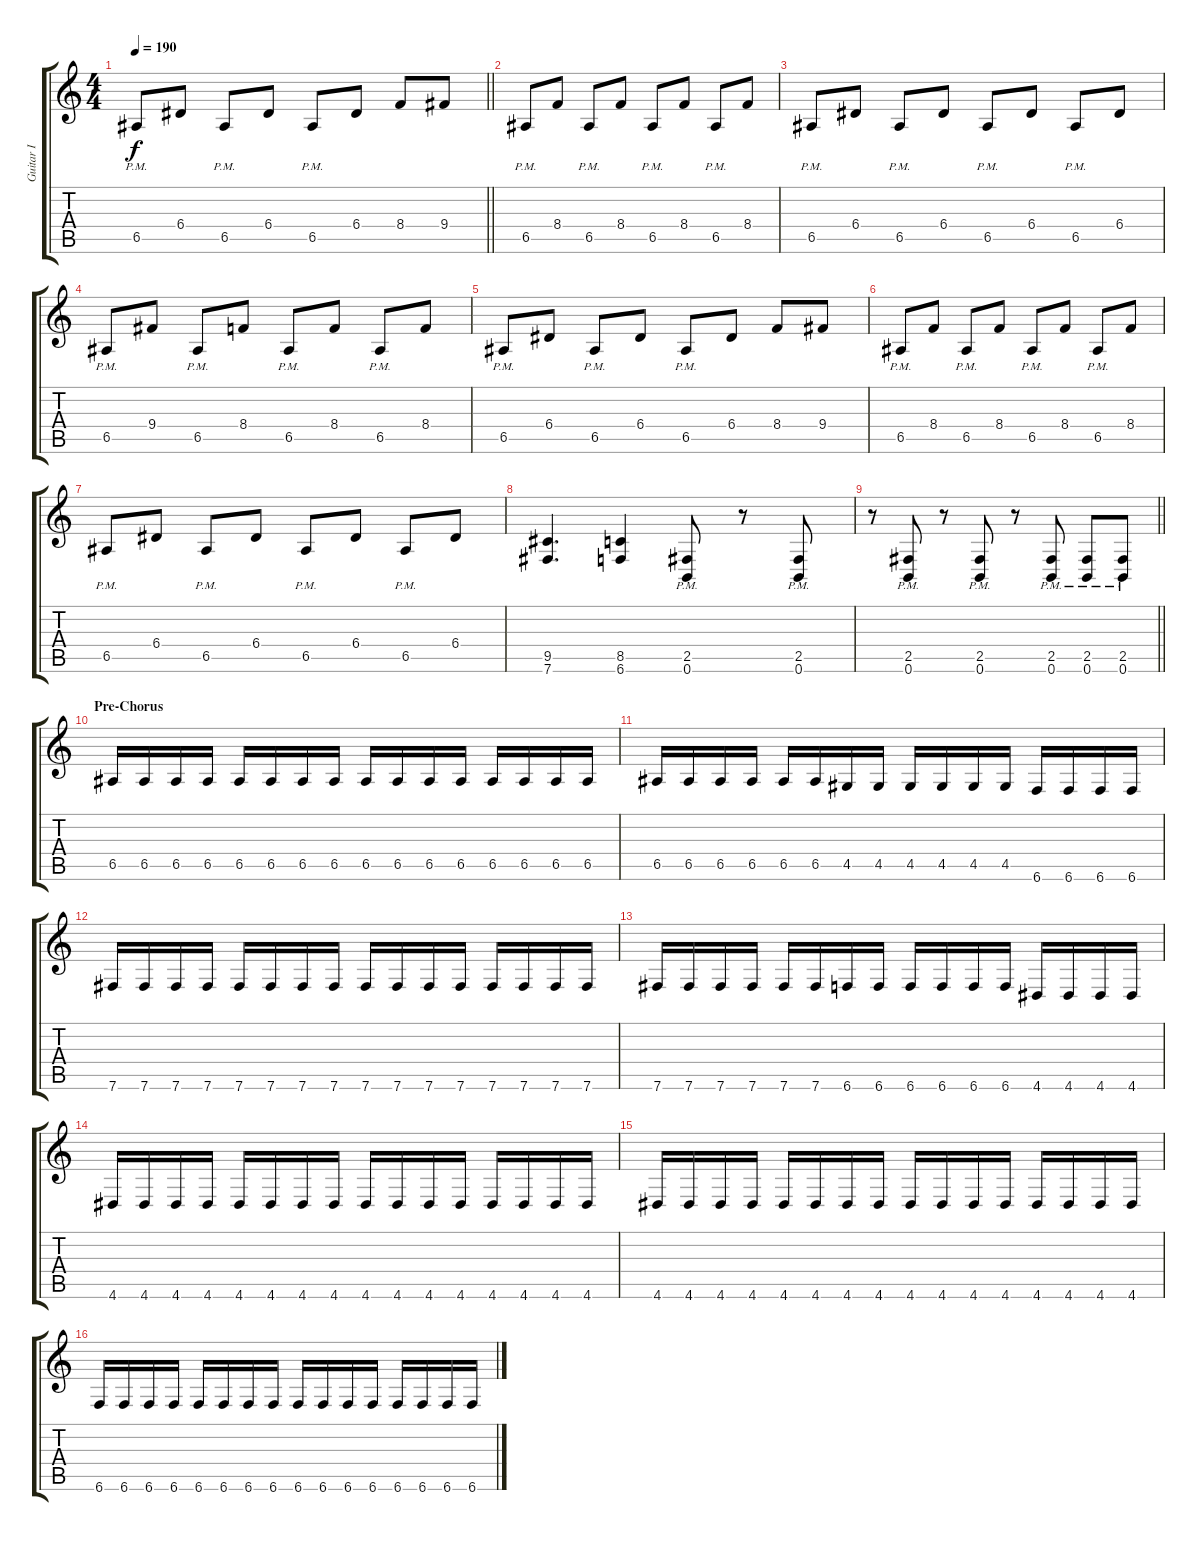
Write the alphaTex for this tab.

\track ("Guitar I" "Guitar I") {instrument distortionguitar}
\staff {score tabs}
\tuning (B3 Gb3 D3 A2 E2 B1) {hide}
\ts (4 4)
\tempo 190
\clef g2
\barLineRight lightlight
\ks c
6.5{pm}.8{dy f} 6.4.8 6.5{pm}.8 6.4.8 6.5{pm}.8 6.4.8 8.4.8 9.4.8 |
\section ("" "")
6.5{pm}.8 8.4.8 6.5{pm}.8 8.4.8 6.5{pm}.8 8.4.8 6.5{pm}.8 8.4.8 |
6.5{pm}.8 6.4.8 6.5{pm}.8 6.4.8 6.5{pm}.8 6.4.8 6.5{pm}.8 6.4.8 |
6.5{pm}.8 9.4.8 6.5{pm}.8 8.4.8 6.5{pm}.8 8.4.8 6.5{pm}.8 8.4.8 |
6.5{pm}.8 6.4.8 6.5{pm}.8 6.4.8 6.5{pm}.8 6.4.8 8.4.8 9.4.8 |
6.5{pm}.8 8.4.8 6.5{pm}.8 8.4.8 6.5{pm}.8 8.4.8 6.5{pm}.8 8.4.8 |
6.5{pm}.8 6.4.8 6.5{pm}.8 6.4.8 6.5{pm}.8 6.4.8 6.5{pm}.8 6.4.8 |
(9.5 7.6).4{d} (8.5 6.6).4 (2.5{pm} 0.6{pm}).8 r.8 (2.5{pm} 0.6{pm}).8 |
\barLineRight lightlight
r.8 (2.5{pm} 0.6{pm}).8 r.8 (2.5{pm} 0.6{pm}).8 r.8 (2.5{pm} 0.6{pm}).8 (2.5{pm} 0.6{pm}).8 (2.5{pm} 0.6{pm}).8 |
\section ("" "Pre-Chorus")
6.5.16 6.5.16 6.5.16 6.5.16 6.5.16 6.5.16 6.5.16 6.5.16 6.5.16 6.5.16 6.5.16 6.5.16 6.5.16 6.5.16 6.5.16 6.5.16 |
6.5.16 6.5.16 6.5.16 6.5.16 6.5.16 6.5.16 4.5.16 4.5.16 4.5.16 4.5.16 4.5.16 4.5.16 6.6.16 6.6.16 6.6.16 6.6.16 |
7.6.16 7.6.16 7.6.16 7.6.16 7.6.16 7.6.16 7.6.16 7.6.16 7.6.16 7.6.16 7.6.16 7.6.16 7.6.16 7.6.16 7.6.16 7.6.16 |
7.6.16 7.6.16 7.6.16 7.6.16 7.6.16 7.6.16 6.6.16 6.6.16 6.6.16 6.6.16 6.6.16 6.6.16 4.6.16 4.6.16 4.6.16 4.6.16 |
4.6.16 4.6.16 4.6.16 4.6.16 4.6.16 4.6.16 4.6.16 4.6.16 4.6.16 4.6.16 4.6.16 4.6.16 4.6.16 4.6.16 4.6.16 4.6.16 |
4.6.16 4.6.16 4.6.16 4.6.16 4.6.16 4.6.16 4.6.16 4.6.16 4.6.16 4.6.16 4.6.16 4.6.16 4.6.16 4.6.16 4.6.16 4.6.16 |
6.6.16 6.6.16 6.6.16 6.6.16 6.6.16 6.6.16 6.6.16 6.6.16 6.6.16 6.6.16 6.6.16 6.6.16 6.6.16 6.6.16 6.6.16 6.6.16
